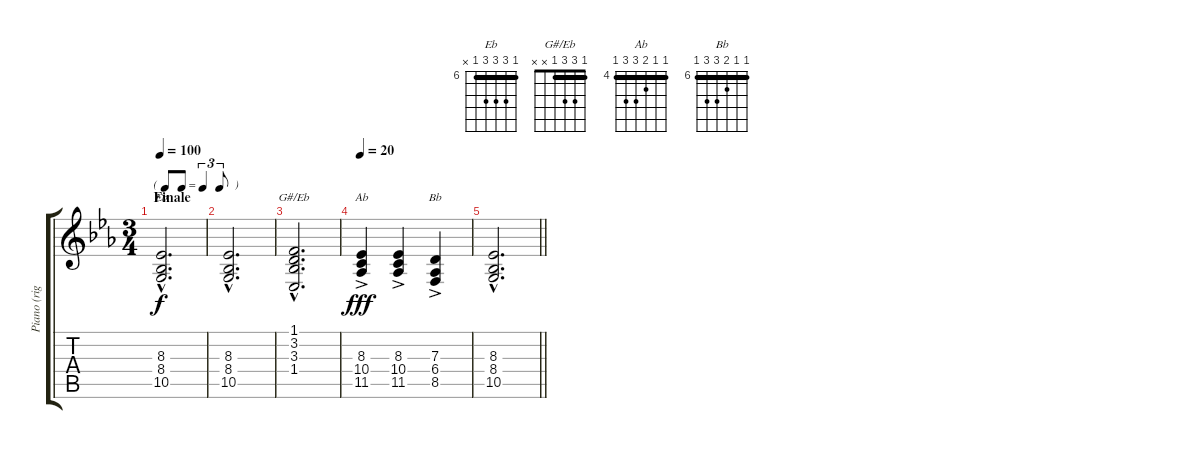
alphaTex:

\track ("Piano (right hand)" "Piano (rig") {instrument acousticgrandpiano}
\staff {score tabs}
\tuning (E4 B3 G3 D3 A2 E2) {hide}
\chord ("Eb" 6 8 8 8 6 x) {firstfret 6 barre 6}
\chord ("G#/Eb" 1 3 3 1 x x) {barre 1}
\chord ("Ab" 4 4 5 6 6 4) {firstfret 4 barre 4}
\chord ("Bb" 6 6 7 8 8 6) {firstfret 6 barre 6}
\ts (3 4)
\tf triplet8th
\section ("" "Finale")
\tempo 100
\clef g2
\ks eb
(8.3{hac} 8.4{hac} 10.5{hac}).2{d ch "Eb" dy f} |
(8.3{hac} 8.4{hac} 10.5{hac}).2{d} |
(1.1{hac} 3.2{hac} 3.3{hac} 1.4{hac}).2{d ch "G#/Eb"} |
\tempo 20
(8.3{ac} 10.4{ac} 11.5{ac}).4{ch "Ab" dy fff} (8.3{ac} 10.4{ac} 11.5{ac}).4 (7.3{ac} 6.4{ac} 8.5{ac}).4{ch "Bb"} |
\barLineRight lightlight
(8.3{hac} 8.4{hac} 10.5{hac}).2{d}
